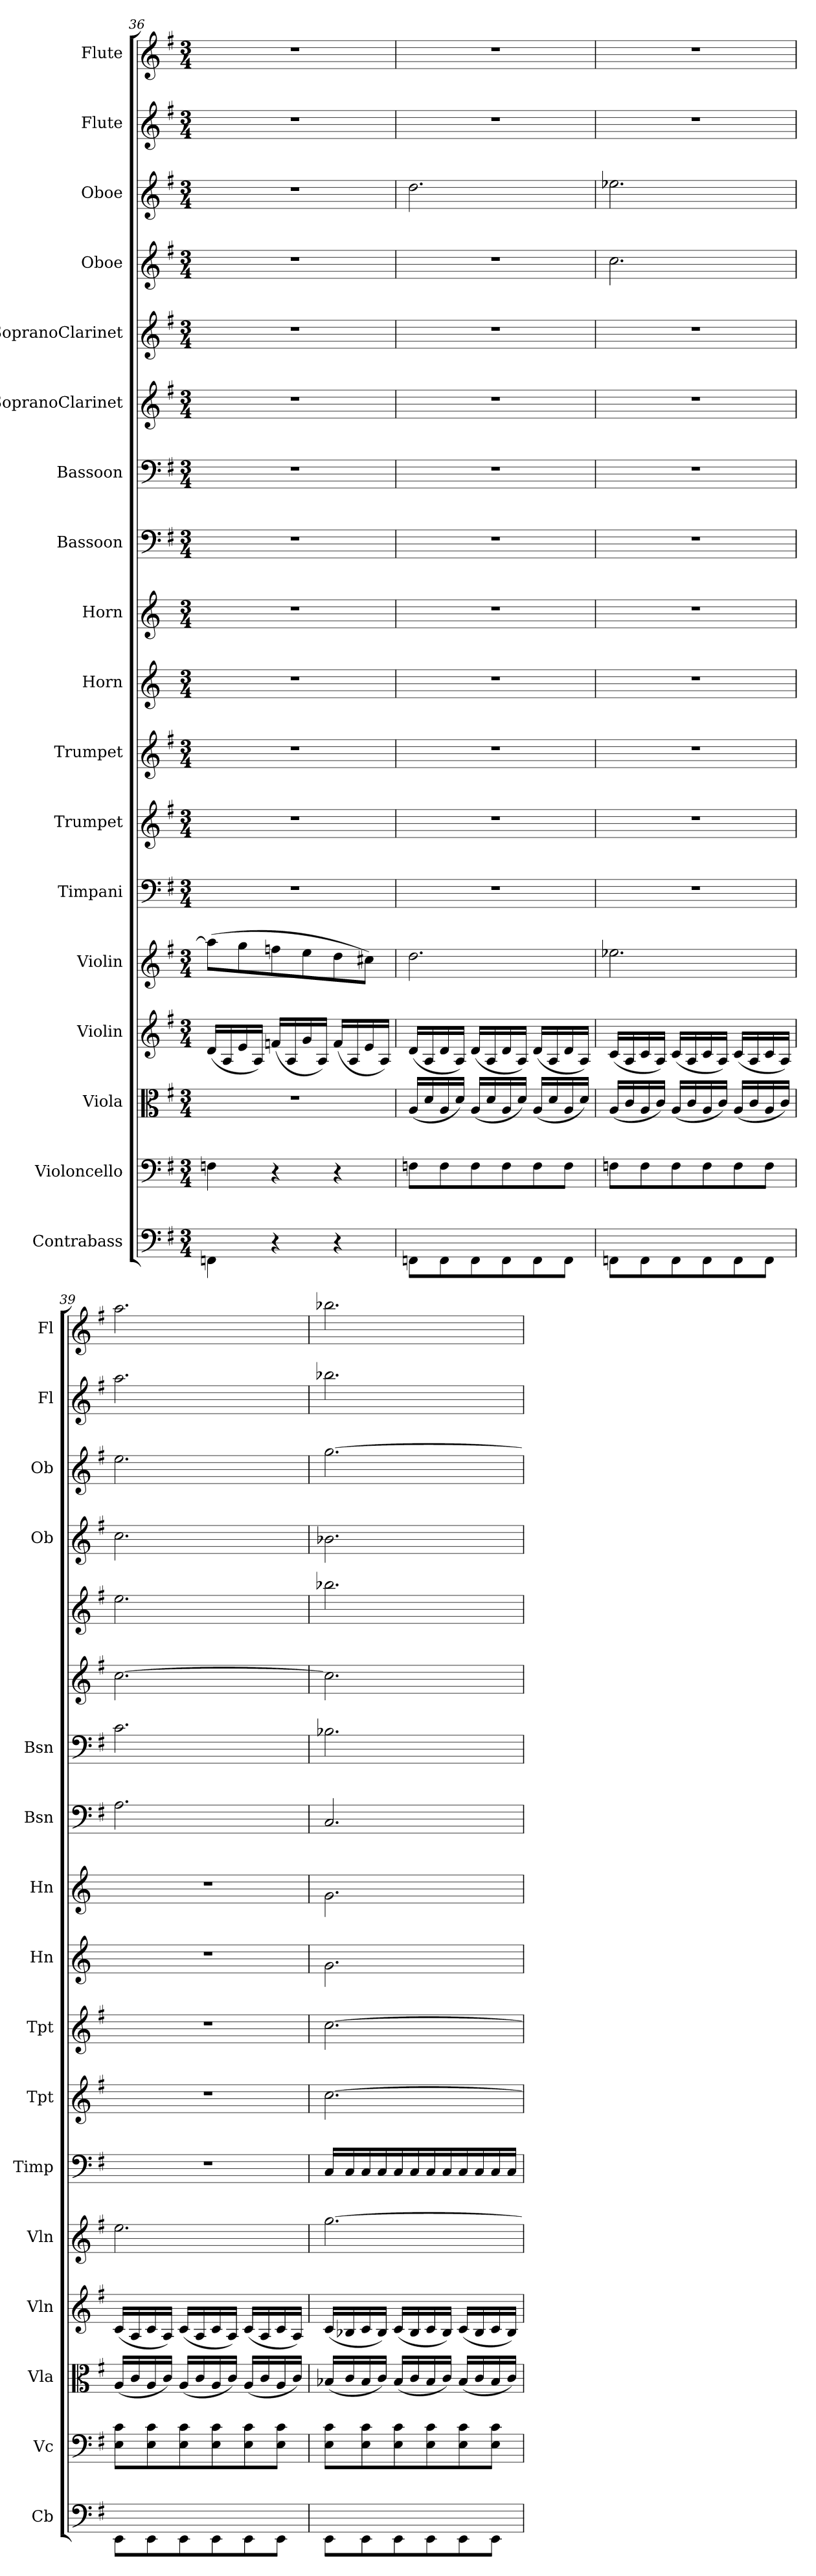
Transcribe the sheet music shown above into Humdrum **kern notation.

**kern	**kern	**kern	**kern	**kern	**kern	**kern	**kern	**kern	**kern	**kern	**kern	**kern	**kern	**kern	**kern	**kern	**kern
*part18	*part17	*part16	*part15	*part14	*part13	*part12	*part11	*part10	*part9	*part8	*part7	*part6	*part5	*part4	*part3	*part2	*part1
*staff18	*staff17	*staff16	*staff15	*staff14	*staff13	*staff12	*staff11	*staff10	*staff9	*staff8	*staff7	*staff6	*staff5	*staff4	*staff3	*staff2	*staff1
*I"Contrabass	*I"Violoncello	*I"Viola	*I"Violin	*I"Violin	*I"Timpani	*I"Trumpet	*I"Trumpet	*I"Horn	*I"Horn	*I"Bassoon	*I"Bassoon	*I"SopranoClarinet	*I"SopranoClarinet	*I"Oboe	*I"Oboe	*I"Flute	*I"Flute
*I'Cb	*I'Vc	*I'Vla	*I'Vln	*I'Vln	*I'Timp	*I'Tpt	*I'Tpt	*I'Hn	*I'Hn	*I'Bsn	*I'Bsn	*	*	*I'Ob	*I'Ob	*I'Fl	*I'Fl
*clefF4	*clefF4	*clefC3	*clefG2	*clefG2	*clefF4	*clefG2	*clefG2	*clefG2	*clefG2	*clefF4	*clefF4	*clefG2	*clefG2	*clefG2	*clefG2	*clefG2	*clefG2
*k[f#]	*k[f#]	*k[f#]	*k[f#]	*k[f#]	*k[f#]	*k[f#]	*k[f#]	*k[]	*k[]	*k[f#]	*k[f#]	*k[f#]	*k[f#]	*k[f#]	*k[f#]	*k[f#]	*k[f#]
*M3/4	*M3/4	*M3/4	*M3/4	*M3/4	*M3/4	*M3/4	*M3/4	*M3/4	*M3/4	*M3/4	*M3/4	*M3/4	*M3/4	*M3/4	*M3/4	*M3/4	*M3/4
=36	=36	=36	=36	=36	=36	=36	=36	=36	=36	=36	=36	=36	=36	=36	=36	=36	=36
4FFn\	4Fn\	2.r	(16d/LL	(8aa\L]	2.r	2.r	2.r	2.r	2.r	2.r	2.r	2.r	2.r	2.r	2.r	2.r	2.r
.	.	.	16A/	.	.	.	.	.	.	.	.	.	.	.	.	.	.
.	.	.	16e/	8gg\	.	.	.	.	.	.	.	.	.	.	.	.	.
.	.	.	16A/JJ)	.	.	.	.	.	.	.	.	.	.	.	.	.	.
4r	4r	.	(16fn/LL	8ffn\	.	.	.	.	.	.	.	.	.	.	.	.	.
.	.	.	16A/	.	.	.	.	.	.	.	.	.	.	.	.	.	.
.	.	.	16g/	8ee\	.	.	.	.	.	.	.	.	.	.	.	.	.
.	.	.	16A/JJ)	.	.	.	.	.	.	.	.	.	.	.	.	.	.
4r	4r	.	(16f/LL	8dd\	.	.	.	.	.	.	.	.	.	.	.	.	.
.	.	.	16A/	.	.	.	.	.	.	.	.	.	.	.	.	.	.
.	.	.	16e/	8cc#X\J)	.	.	.	.	.	.	.	.	.	.	.	.	.
.	.	.	16A/JJ)	.	.	.	.	.	.	.	.	.	.	.	.	.	.
=37	=37	=37	=37	=37	=37	=37	=37	=37	=37	=37	=37	=37	=37	=37	=37	=37	=37
8FFn\L	8Fn\L	(16A/LL	(16d/LL	2.dd\	2.r	2.r	2.r	2.r	2.r	2.r	2.r	2.r	2.r	2.r	2.dd\	2.r	2.r
.	.	16d/	16A/	.	.	.	.	.	.	.	.	.	.	.	.	.	.
8FF\	8F\	16A/	16d/	.	.	.	.	.	.	.	.	.	.	.	.	.	.
.	.	16d/JJ)	16A/JJ)	.	.	.	.	.	.	.	.	.	.	.	.	.	.
8FF\	8F\	(16A/LL	(16d/LL	.	.	.	.	.	.	.	.	.	.	.	.	.	.
.	.	16d/	16A/	.	.	.	.	.	.	.	.	.	.	.	.	.	.
8FF\	8F\	16A/	16d/	.	.	.	.	.	.	.	.	.	.	.	.	.	.
.	.	16d/JJ)	16A/JJ)	.	.	.	.	.	.	.	.	.	.	.	.	.	.
8FF\	8F\	(16A/LL	(16d/LL	.	.	.	.	.	.	.	.	.	.	.	.	.	.
.	.	16d/	16A/	.	.	.	.	.	.	.	.	.	.	.	.	.	.
8FF\J	8F\J	16A/	16d/	.	.	.	.	.	.	.	.	.	.	.	.	.	.
.	.	16d/JJ)	16A/JJ)	.	.	.	.	.	.	.	.	.	.	.	.	.	.
=38	=38	=38	=38	=38	=38	=38	=38	=38	=38	=38	=38	=38	=38	=38	=38	=38	=38
8FFn\L	8Fn\L	(16A/LL	(16c/LL	2.ee-X\	2.r	2.r	2.r	2.r	2.r	2.r	2.r	2.r	2.r	2.cc\	2.ee-X\	2.r	2.r
.	.	16c/	16A/	.	.	.	.	.	.	.	.	.	.	.	.	.	.
8FF\	8F\	16A/	16c/	.	.	.	.	.	.	.	.	.	.	.	.	.	.
.	.	16c/JJ)	16A/JJ)	.	.	.	.	.	.	.	.	.	.	.	.	.	.
8FF\	8F\	(16A/LL	(16c/LL	.	.	.	.	.	.	.	.	.	.	.	.	.	.
.	.	16c/	16A/	.	.	.	.	.	.	.	.	.	.	.	.	.	.
8FF\	8F\	16A/	16c/	.	.	.	.	.	.	.	.	.	.	.	.	.	.
.	.	16c/JJ)	16A/JJ)	.	.	.	.	.	.	.	.	.	.	.	.	.	.
8FF\	8F\	(16A/LL	(16c/LL	.	.	.	.	.	.	.	.	.	.	.	.	.	.
.	.	16c/	16A/	.	.	.	.	.	.	.	.	.	.	.	.	.	.
8FF\J	8F\J	16A/	16c/	.	.	.	.	.	.	.	.	.	.	.	.	.	.
.	.	16c/JJ)	16A/JJ)	.	.	.	.	.	.	.	.	.	.	.	.	.	.
=39	=39	=39	=39	=39	=39	=39	=39	=39	=39	=39	=39	=39	=39	=39	=39	=39	=39
8EE\L	8E\ 8c\L	(16A/LL	(16c/LL	2.ee\	2.r	2.r	2.r	2.r	2.r	2.A\	2.c\	[2.cc\	2.ee\	2.cc\	2.ee\	2.aa\	2.aa\
.	.	16c/	16A/	.	.	.	.	.	.	.	.	.	.	.	.	.	.
8EE\	8E\ 8c\	16A/	16c/	.	.	.	.	.	.	.	.	.	.	.	.	.	.
.	.	16c/JJ)	16A/JJ)	.	.	.	.	.	.	.	.	.	.	.	.	.	.
8EE\	8E\ 8c\	(16A/LL	(16c/LL	.	.	.	.	.	.	.	.	.	.	.	.	.	.
.	.	16c/	16A/	.	.	.	.	.	.	.	.	.	.	.	.	.	.
8EE\	8E\ 8c\	16A/	16c/	.	.	.	.	.	.	.	.	.	.	.	.	.	.
.	.	16c/JJ)	16A/JJ)	.	.	.	.	.	.	.	.	.	.	.	.	.	.
8EE\	8E\ 8c\	(16A/LL	(16c/LL	.	.	.	.	.	.	.	.	.	.	.	.	.	.
.	.	16c/	16A/	.	.	.	.	.	.	.	.	.	.	.	.	.	.
8EE\J	8E\ 8c\J	16A/	16c/	.	.	.	.	.	.	.	.	.	.	.	.	.	.
.	.	16c/JJ)	16A/JJ)	.	.	.	.	.	.	.	.	.	.	.	.	.	.
=40	=40	=40	=40	=40	=40	=40	=40	=40	=40	=40	=40	=40	=40	=40	=40	=40	=40
8EE\L	8E\ 8c\L	(16B-X/LL	(16c/LL	[2.gg\	16C/LL	[2.cc\	[2.cc\	2.g\	2.g\	2.C/	2.B-X\	2.cc\]	2.bb-X\	2.b-X\	[2.gg\	2.bb-X\	2.bb-X\
.	.	16c/	16B-X/	.	16C/	.	.	.	.	.	.	.	.	.	.	.	.
8EE\	8E\ 8c\	16B-/	16c/	.	16C/	.	.	.	.	.	.	.	.	.	.	.	.
.	.	16c/JJ)	16B-/JJ)	.	16C/	.	.	.	.	.	.	.	.	.	.	.	.
8EE\	8E\ 8c\	(16B-/LL	(16c/LL	.	16C/	.	.	.	.	.	.	.	.	.	.	.	.
.	.	16c/	16B-/	.	16C/	.	.	.	.	.	.	.	.	.	.	.	.
8EE\	8E\ 8c\	16B-/	16c/	.	16C/	.	.	.	.	.	.	.	.	.	.	.	.
.	.	16c/JJ)	16B-/JJ)	.	16C/	.	.	.	.	.	.	.	.	.	.	.	.
8EE\	8E\ 8c\	(16B-/LL	(16c/LL	.	16C/	.	.	.	.	.	.	.	.	.	.	.	.
.	.	16c/	16B-/	.	16C/	.	.	.	.	.	.	.	.	.	.	.	.
8EE\J	8E\ 8c\J	16B-/	16c/	.	16C/	.	.	.	.	.	.	.	.	.	.	.	.
.	.	16c/JJ)	16B-/JJ)	.	16C/JJ	.	.	.	.	.	.	.	.	.	.	.	.
=	=	=	=	=	=	=	=	=	=	=	=	=	=	=	=	=	=
*-	*-	*-	*-	*-	*-	*-	*-	*-	*-	*-	*-	*-	*-	*-	*-	*-	*-
